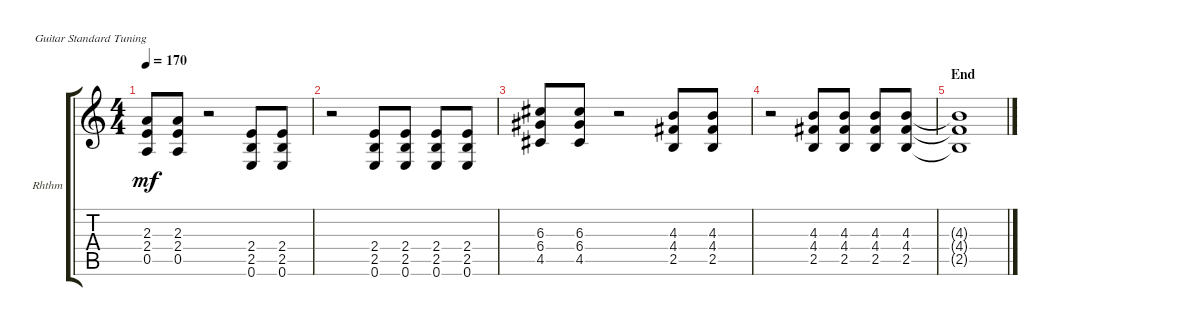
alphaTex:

\defaultSystemsLayout 4
\bracketExtendMode groupsimilarinstruments
\firstSystemTrackNameOrientation horizontal
\otherSystemsTrackNameOrientation horizontal
\track ("Rhythm" "Rhthm") {instrument distortionguitar}
\staff {score tabs}
\tuning (E4 B3 G3 D3 A2 E2)
\ts (4 4)
\tempo 170
\clef g2
\scale
0.325581
\ks c
(0.5 2.4 2.3).8{dy mf} (0.5 2.4 2.3).8 r.2 (0.6 2.5 2.4).8 (0.6 2.5 2.4).8 |
\scale
0.325581 r.2 (0.6 2.5 2.4).8 (0.6 2.5 2.4).8 (0.6 2.5 2.4).8 (0.6 2.5 2.4).8 |
\scale
0.348837 (4.5 6.4 6.3).8 (4.5 6.4 6.3).8 r.2 (2.5 4.4 4.3).8 (2.5 4.4 4.3).8 |
\scale
0.325581 r.2 (2.5 4.4 4.3).8 (2.5 4.4 4.3).8 (2.5 4.4 4.3).8 (2.5 4.4 4.3).8 |
\section ("" "End")
(4.3{t} 4.4{t} 2.5{t}).1
